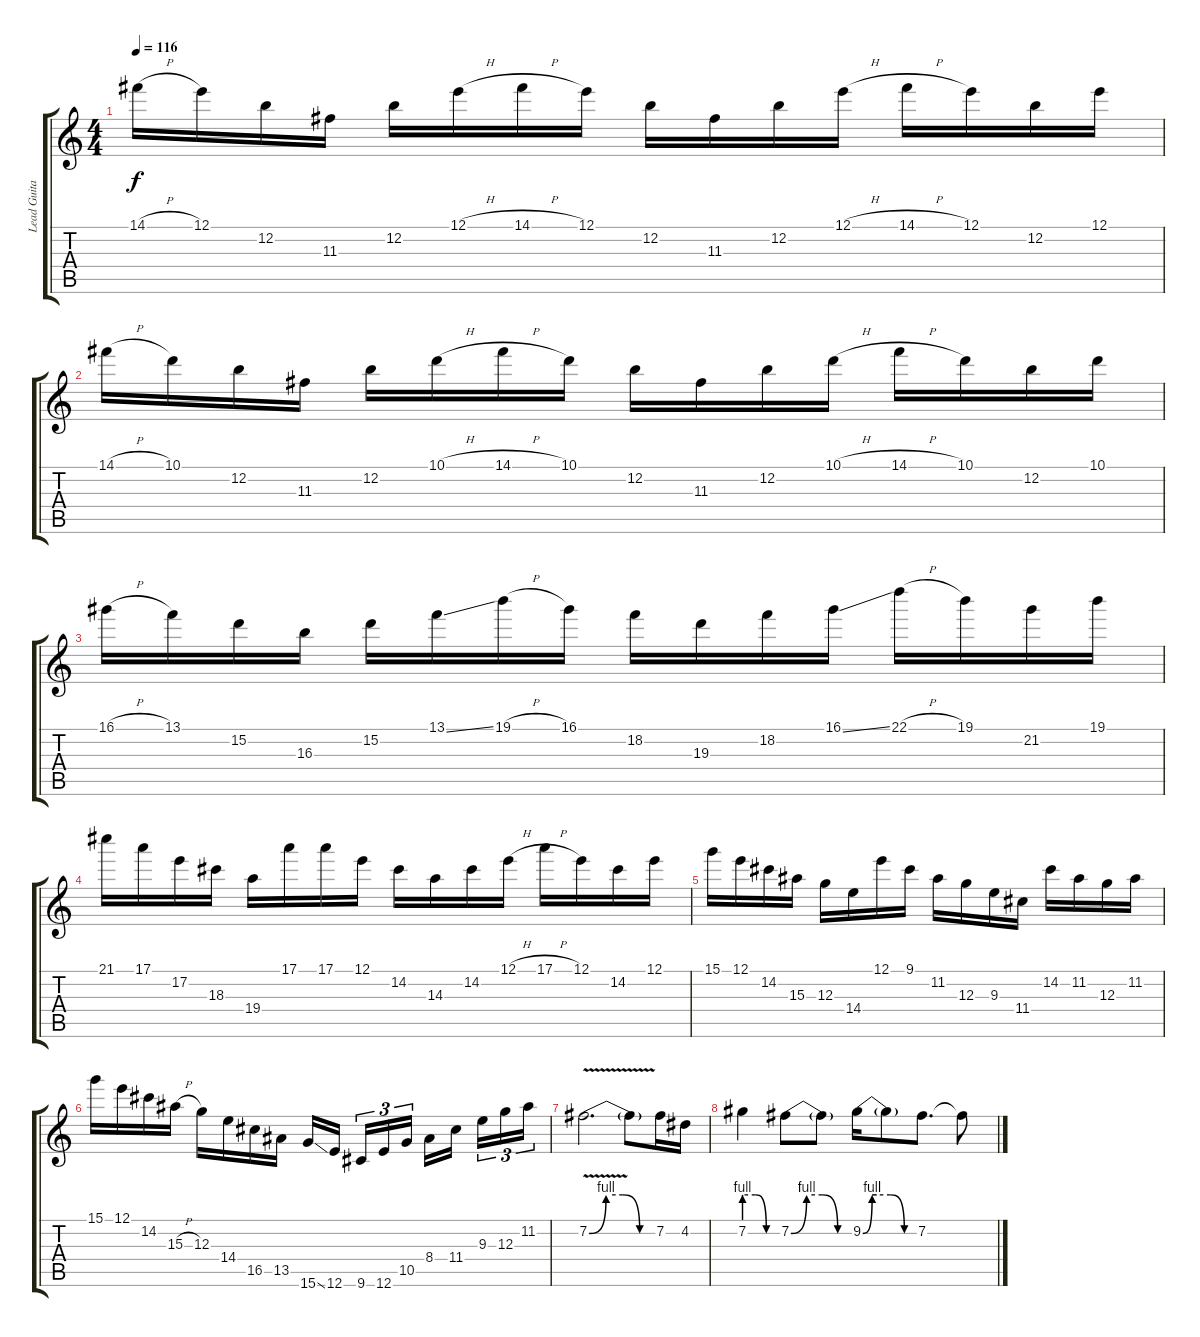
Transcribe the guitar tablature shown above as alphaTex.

\track ("Lead Guitar" "Lead Guita") {instrument distortionguitar}
\staff {score tabs}
\tuning (E4 B3 G3 D3 A2 E2) {hide}
\ts (4 4)
\tempo 116
\clef g2
\ks c
14.1{h}.16{dy f} 12.1.16 12.2.16 11.3.16 12.2.16 12.1{h}.16 14.1{h}.16 12.1.16 12.2.16 11.3.16 12.2.16 12.1{h}.16 14.1{h}.16 12.1.16 12.2.16 12.1.16 |
14.1{h}.16 10.1.16 12.2.16 11.3.16 12.2.16 10.1{h}.16 14.1{h}.16 10.1.16 12.2.16 11.3.16 12.2.16 10.1{h}.16 14.1{h}.16 10.1.16 12.2.16 10.1.16 |
16.1{h}.16 13.1.16 15.2.16 16.3.16 15.2.16 13.1{ss}.16 19.1{h}.16 16.1.16 18.2.16 19.3.16 18.2.16 16.1{ss}.16 22.1{h}.16 19.1.16 21.2.16 19.1.16 |
21.1.16 17.1.16 17.2.16 18.3.16 19.4.16 17.1.16 17.1.16 12.1.16 14.2.16 14.3.16 14.2.16 12.1{h}.16 17.1{h}.16 12.1.16 14.2.16 12.1.16 |
15.1.16 12.1.16 14.2.16 15.3.16 12.3.16 14.4.16 12.1.16 9.1.16 11.2.16 12.3.16 9.3.16 11.4.16 14.2.16 11.2.16 12.3.16 11.2.16 |
15.1.16 12.1.16 14.2.16 15.3{h}.16 12.3.16 14.4.16 16.5.16 13.5.16 15.6{ss}.16 12.6.16{beam splitsecondary} 9.6.16{tu (3 2)} 12.6.16{tu (3 2)} 10.5.16{tu (3 2)} 8.4.16 11.4.16{beam splitsecondary} 9.3.16{tu (3 2)} 12.3.16{tu (3 2)} 11.2.16{tu (3 2)} |
7.2{be (custom 0 0 15 4 30 4 45 0 60 0) v}.2{d} 7.2{t}.8 7.2.16 4.2.16 |
7.2{be (custom 0 4 20 4 40 0 60 0)}.4 7.2{be (custom 0 0 15 4 30 4 45 0 60 0)}.8 7.2{t}.8 9.2{be (custom 0 0 10 4 15 4 30 4 45 0 60 0)}.16 9.2{t}.8 7.2.8{d} 7.2{t}.8
